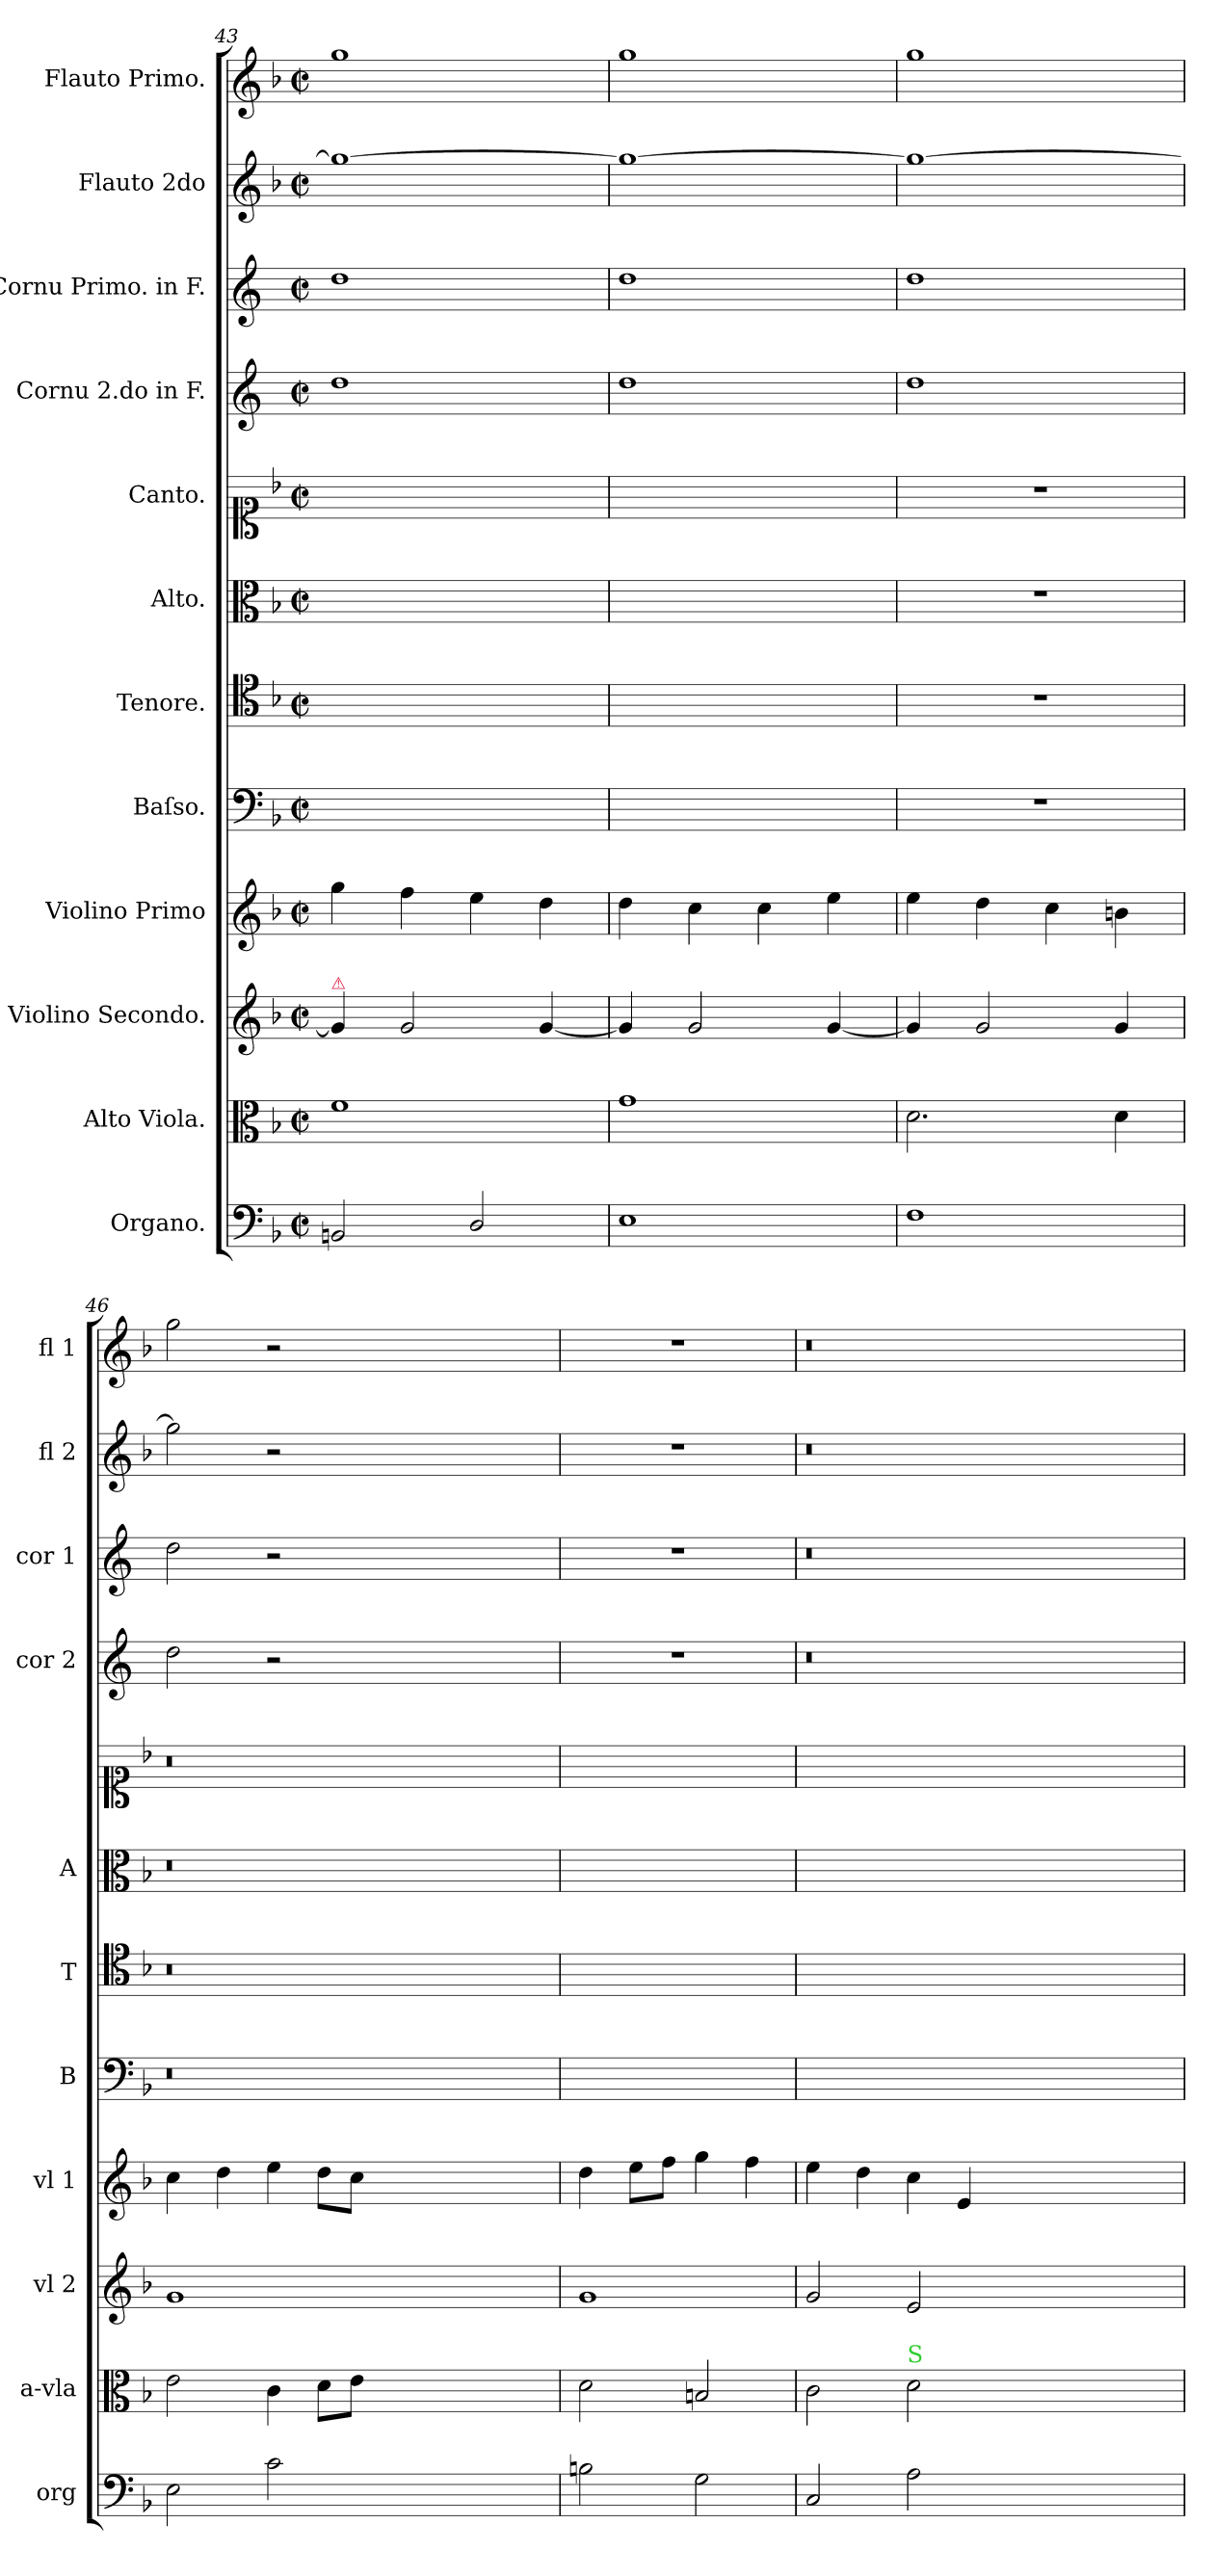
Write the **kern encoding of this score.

**kern	**kern	**kern	**kern	**kern	**kern	**kern	**kern	**kern	**kern	**kern	**kern
*part12	*part11	*part10	*part9	*part8	*part7	*part6	*part5	*part4	*part3	*part2	*part1
*staff12	*staff11	*staff10	*staff9	*staff8	*staff7	*staff6	*staff5	*staff4	*staff3	*staff2	*staff1
*I"Organo.	*I"Alto Viola.	*I"Violino Secondo.	*I"Violino Primo	*I"Baſso.	*I"Tenore.	*I"Alto.	*I"Canto.	*I"Cornu 2.do in F.	*I"Cornu Primo. in F.	*I"Flauto 2do	*I"Flauto Primo.
*I'org	*I'a-vla	*I'vl 2	*I'vl 1	*I'B	*I'T	*I'A	*	*I'cor 2	*I'cor 1	*I'fl 2	*I'fl 1
*clefF4	*clefC3	*clefG2	*clefG2	*clefF4	*clefC4	*clefC3	*clefC1	*clefG2	*clefG2	*clefG2	*clefG2
*	*	*	*	*	*	*	*	*ITrd4c7	*ITrd4c7	*	*
*k[b-]	*k[b-]	*k[b-]	*k[b-]	*k[b-]	*k[b-]	*k[b-]	*k[b-]	*k[b-]	*k[b-]	*k[b-]	*k[b-]
*F:	*F:	*F:	*F:	*F:	*F:	*F:	*F:	*	*	*F:	*F:
*M2/2	*M2/2	*M2/2	*M2/2	*M2/2	*M2/2	*M2/2	*M2/2	*M2/2	*M2/2	*M2/2	*M2/2
*met(c|)	*met(c|)	*met(c|)	*met(c|)	*met(c|)	*met(c|)	*met(c|)	*met(c|)	*met(c|)	*met(c|)	*met(c|)	*met(c|)
=43	=43	=43	=43	=43	=43	=43	=43	=43	=43	=43	=43
!	!	!LO:TX:a:color=crimson:t=⚠	!	!	!	!	!	!	!	!	!
2BBn/	1f\	4g/]	4gg\	1ryy	1ryy	1ryy	1ryy	1g/	1g/	1gg\_	1gg\
.	.	2g/	4ff\	.	.	.	.	.	.	.	.
2D/	.	.	4ee\	.	.	.	.	.	.	.	.
.	.	[4g/	4dd\	.	.	.	.	.	.	.	.
=44	=44	=44	=44	=44	=44	=44	=44	=44	=44	=44	=44
1E/	1g\	4g/]	4dd\	1ryy	1ryy	1ryy	1ryy	1g/	1g/	1gg\_	1gg\
.	.	2g/	4cc\	.	.	.	.	.	.	.	.
.	.	.	4cc\	.	.	.	.	.	.	.	.
.	.	[4g/	4ee\	.	.	.	.	.	.	.	.
=45	=45	=45	=45	=45	=45	=45	=45	=45	=45	=45	=45
1F/	2.d\	4g/]	4ee\	1r	1r	1r	1r	1g/	1g/	1gg\_	1gg\
.	.	2g/	4dd\	.	.	.	.	.	.	.	.
.	.	.	4cc\	.	.	.	.	.	.	.	.
.	4d\	4g/	4bn\	.	.	.	.	.	.	.	.
=46	=46	=46	=46	=46	=46	=46	=46	=46	=46	=46	=46
2E\	2e\	1g/	4cc\	0.r	0.r	0.r	0.r	2g\	2g\	2gg\]	2gg\
.	.	.	4dd\	.	.	.	.	.	.	.	.
2c\	4c\	.	4ee\	.	.	.	.	2r	2r	2r	2r
.	8d\L	.	8dd\L	.	.	.	.	.	.	.	.
.	8e\J	.	8cc\J	.	.	.	.	.	.	.	.
0ryy	0ryy	0ryy	0ryy	.	.	.	.	0ryy	0ryy	0ryy	0ryy
=47	=47	=47	=47	=47	=47	=47	=47	=47	=47	=47	=47
2Bn\	2d\	1g/	4dd\	1ryy	1ryy	1ryy	1ryy	1r	1r	1r	1r
.	.	.	8ee\L	.	.	.	.	.	.	.	.
.	.	.	8ff\J	.	.	.	.	.	.	.	.
2G\	2Bn/	.	4gg\	.	.	.	.	.	.	.	.
.	.	.	4ff\	.	.	.	.	.	.	.	.
=48	=48	=48	=48	=48	=48	=48	=48	=48	=48	=48	=48
2C/	2c\	2g/	4ee\	0.ryy	0.ryy	0.ryy	0.ryy	0.r	0.r	0.r	0.r
.	.	.	4dd\	.	.	.	.	.	.	.	.
!	!LO:TX:a:color=limegreen:t=S	!	!	!	!	!	!	!	!	!	!
2A\	2d\	2e/	4cc\	.	.	.	.	.	.	.	.
.	.	.	4e/	.	.	.	.	.	.	.	.
0ryy	0ryy	0ryy	0ryy	.	.	.	.	.	.	.	.
=	=	=	=	=	=	=	=	=	=	=	=
*-	*-	*-	*-	*-	*-	*-	*-	*-	*-	*-	*-
